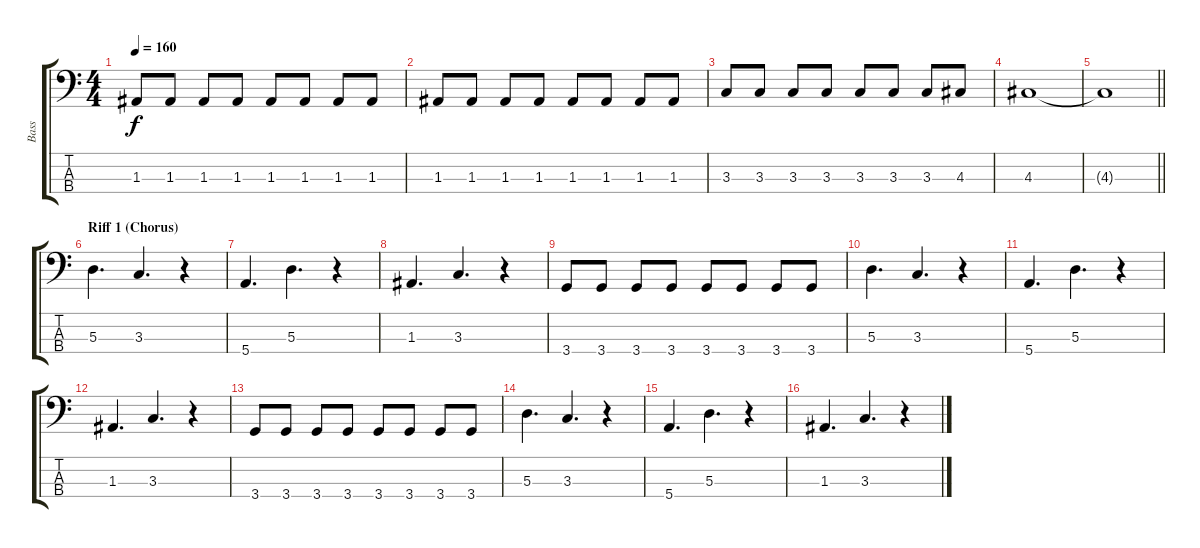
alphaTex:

\track ("Bass" "Bass") {instrument electricbassfinger}
\staff {score tabs}
\tuning (G2 D2 A1 E1) {hide}
\ts (4 4)
\tempo 160
\clef f4
\ks c
1.3.8{dy f} 1.3.8 1.3.8 1.3.8 1.3.8 1.3.8 1.3.8 1.3.8 |
1.3.8 1.3.8 1.3.8 1.3.8 1.3.8 1.3.8 1.3.8 1.3.8 |
3.3.8 3.3.8 3.3.8 3.3.8 3.3.8 3.3.8 3.3.8 4.3.8 |
4.3.1 |
\barLineRight lightlight
4.3{t}.1 |
\section ("" "Riff 1 (Chorus)")
5.3.4{d} 3.3.4{d} r.4 |
5.4.4{d} 5.3.4{d} r.4 |
1.3.4{d} 3.3.4{d} r.4 |
3.4.8 3.4.8 3.4.8 3.4.8 3.4.8 3.4.8 3.4.8 3.4.8 |
5.3.4{d} 3.3.4{d} r.4 |
5.4.4{d} 5.3.4{d} r.4 |
1.3.4{d} 3.3.4{d} r.4 |
3.4.8 3.4.8 3.4.8 3.4.8 3.4.8 3.4.8 3.4.8 3.4.8 |
5.3.4{d} 3.3.4{d} r.4 |
5.4.4{d} 5.3.4{d} r.4 |
1.3.4{d} 3.3.4{d} r.4
